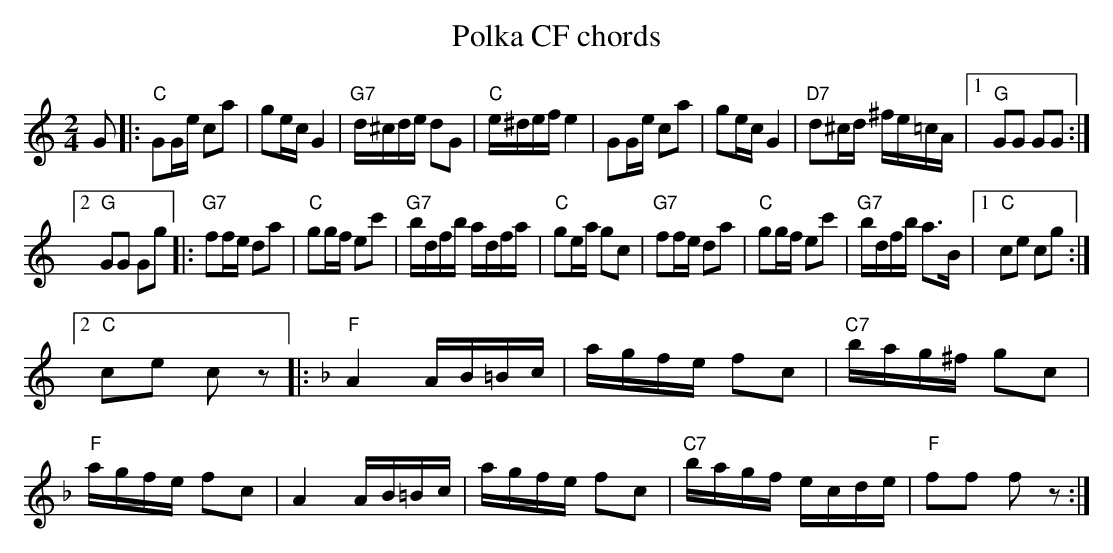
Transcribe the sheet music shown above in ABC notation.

X:1
T: Polka CF chords
M:2/4
L:1/16
K:C %%MIDI gchordon
G2 |: "C"G2Ge c2a2 | g2ec G4 | "G7"d^cde d2G2 | "C"e^def e4 | G2Ge c2a2 | g2ec G4 | "D7"d2^cd ^fe=cA |1 "G"G2G2 G2G2 :|2
"G"G2G2 G2g2 |: "G7"f2fe d2a2 | "C"g2gf e2c'2 | "G7"bdfb adfa | "C"g2ea g2c2 | "G7"f2fe d2a2 | "C"g2gf e2c'2 | "G7"bdfb a3B |1 "C"c2e2 c2g2 :|2
"C"c2e2 c2 z2 [K:F] |: "F"A4 AB=Bc | agfe f2c2 | "C7"bag^f g2c2 | "F"agfe f2c2 | A4 AB=Bc | agfe f2c2 | "C7"bagf ecde | "F"f2f2 f2 z2 :|
